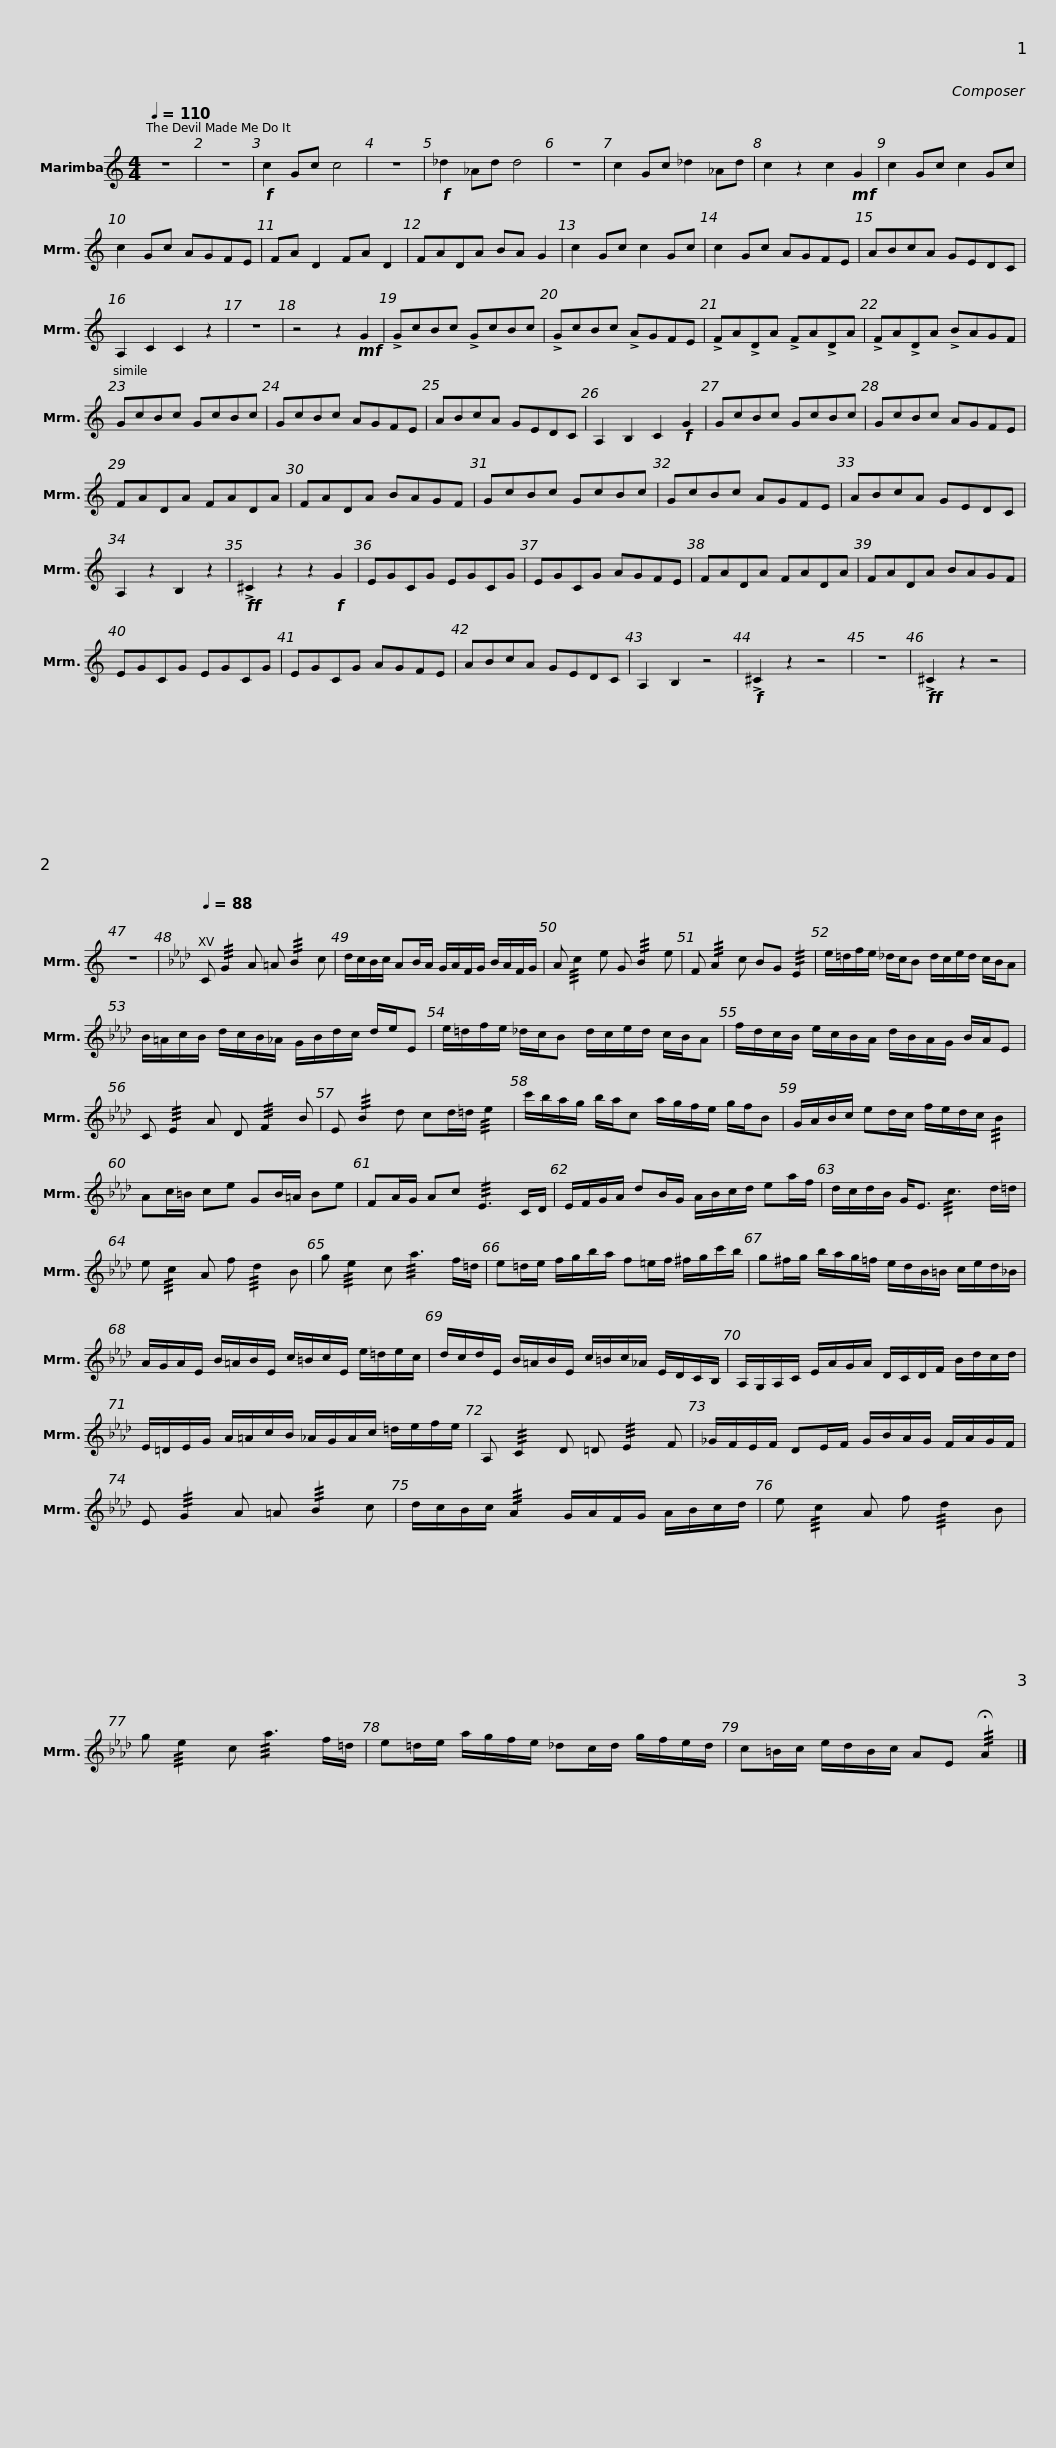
X:1
L:1/8
Q:1/4=110
M:4/4
I:linebreak $
K:C
V:1 treble
V:1
 z8 | z8 |!f! c2 Gc c4 | z8 |$!f! _d2 _Ad d4 | %5
 z8 | c2 Gc _d2 _Ad | c2 z2 c2!mf! G2 |$ c2 Gc c2 Gc | c2 Gc AGFE | %10
 FA D2 FA D2 | FADA BA G2 |$ c2 Gc c2 Gc | c2 Gc AGFE | ABcA GEDC | %15
 A,2 C2 C2 z2 |$ z8 | z4 z2!mf! G2 | !>!GcBc !>!GcBc | !>!GcBc !>!AGFE |$ %20
 !>!FA!>!DA !>!FA!>!DA | !>!FA!>!DA !>!BAGF | GcBc GcBc | GcBc AGFE |$ ABcA GEDC | %25
 A,2 B,2 C2!f! G2 | GcBc GcBc | GcBc AGFE |$ FADA FADA | FADA BAGF | %30
 GcBc GcBc | GcBc AGFE | ABcA GEDC | A,2 z2 B,2 z2 |$!ff! !>!^C2 z2 z2!f! G2 | %35
 EGCG EGCG | EGCG AGFE | FADA FADA | FADA BAGF | EGCG EGCG |$ %40
 EGCG AGFE | ABcA GEDC | A,2 B,2 z4 |!f! !>!^C2 z2 z4 | z8 | %45
!ff! !>!^C2 z2 z4 | z8 |[K:Ab][Q:1/4=88] C !///!G2 A =A !///!B2 c |$ d/c/B/c/ AB/A/ G/A/F/G/ B/A/F/G/ | A !///!c2 e G !///!B2 e | %50
 F !///!A2 c BG !///!E2 | e/=d/f/e/ _d/c/B d/c/e/d/ c/B/A |$ B/=A/c/B/ d/c/B/_A/ G/B/d/c/ d/e/E | e/=d/f/e/ _d/c/B d/c/e/d/ c/B/A | f/d/c/B/ e/c/B/A/ d/B/A/G/ B/A/E |$ %55
 C !///!E2 A D !///!F2 B | E !///!B2 d cd/=d/ !///!e2 | c'/b/a/g/ b/a/c a/g/f/e/ g/f/B | G/A/B/c/ ed/c/ f/e/d/c/ !///!B2 |$ Ac/=B/ ce GB/=A/ Be | %60
 FA/G/ Ac !///!E3 C/D/ | E/F/G/A/ dB/G/ A/B/c/d/ ea/f/ | d/c/d/B/ G<E !///!c3 d/=d/ |$ e !///!c2 A f !///!d2 B | g !///!e2 c !///!a3 f/=d/ | %65
 e=d/e/ f/g/b/a/ f=e/f/ ^f/g/c'/b/ |$ g^f/g/ b/a/g/=f/ e/d/B/=B/ c/e/d/_B/ | A/G/A/E/ B/=A/B/E/ c/=B/c/E/ e/=d/e/c/ |$ d/c/d/E/ B/=A/B/E/ c/=B/c/_A/ E/D/C/B,/ | A,/G,/A,/C/ E/A/G/A/ D/C/D/F/ B/d/c/d/ |$ %70
 E/=D/E/G/ A/=A/c/B/ _A/G/A/c/ =d/e/f/e/ | A, !///!C2 D =D !///!E2 F | _G/F/E/F/ DE/F/ G/B/A/G/ F/A/G/F/ |$ E !///!G2 A =A !///!B2 c | d/c/B/c/ !///!A2 G/A/F/G/ A/B/c/d/ | %75
 e !///!c2 A f !///!d2 B | g !///!e2 c !///!a3 f/=d/ |$ e=d/e/ a/g/f/e/ _dc/d/ g/f/e/d/ | c=B/c/ e/d/B/c/ AE !///!!fermata!A2 |] %79
